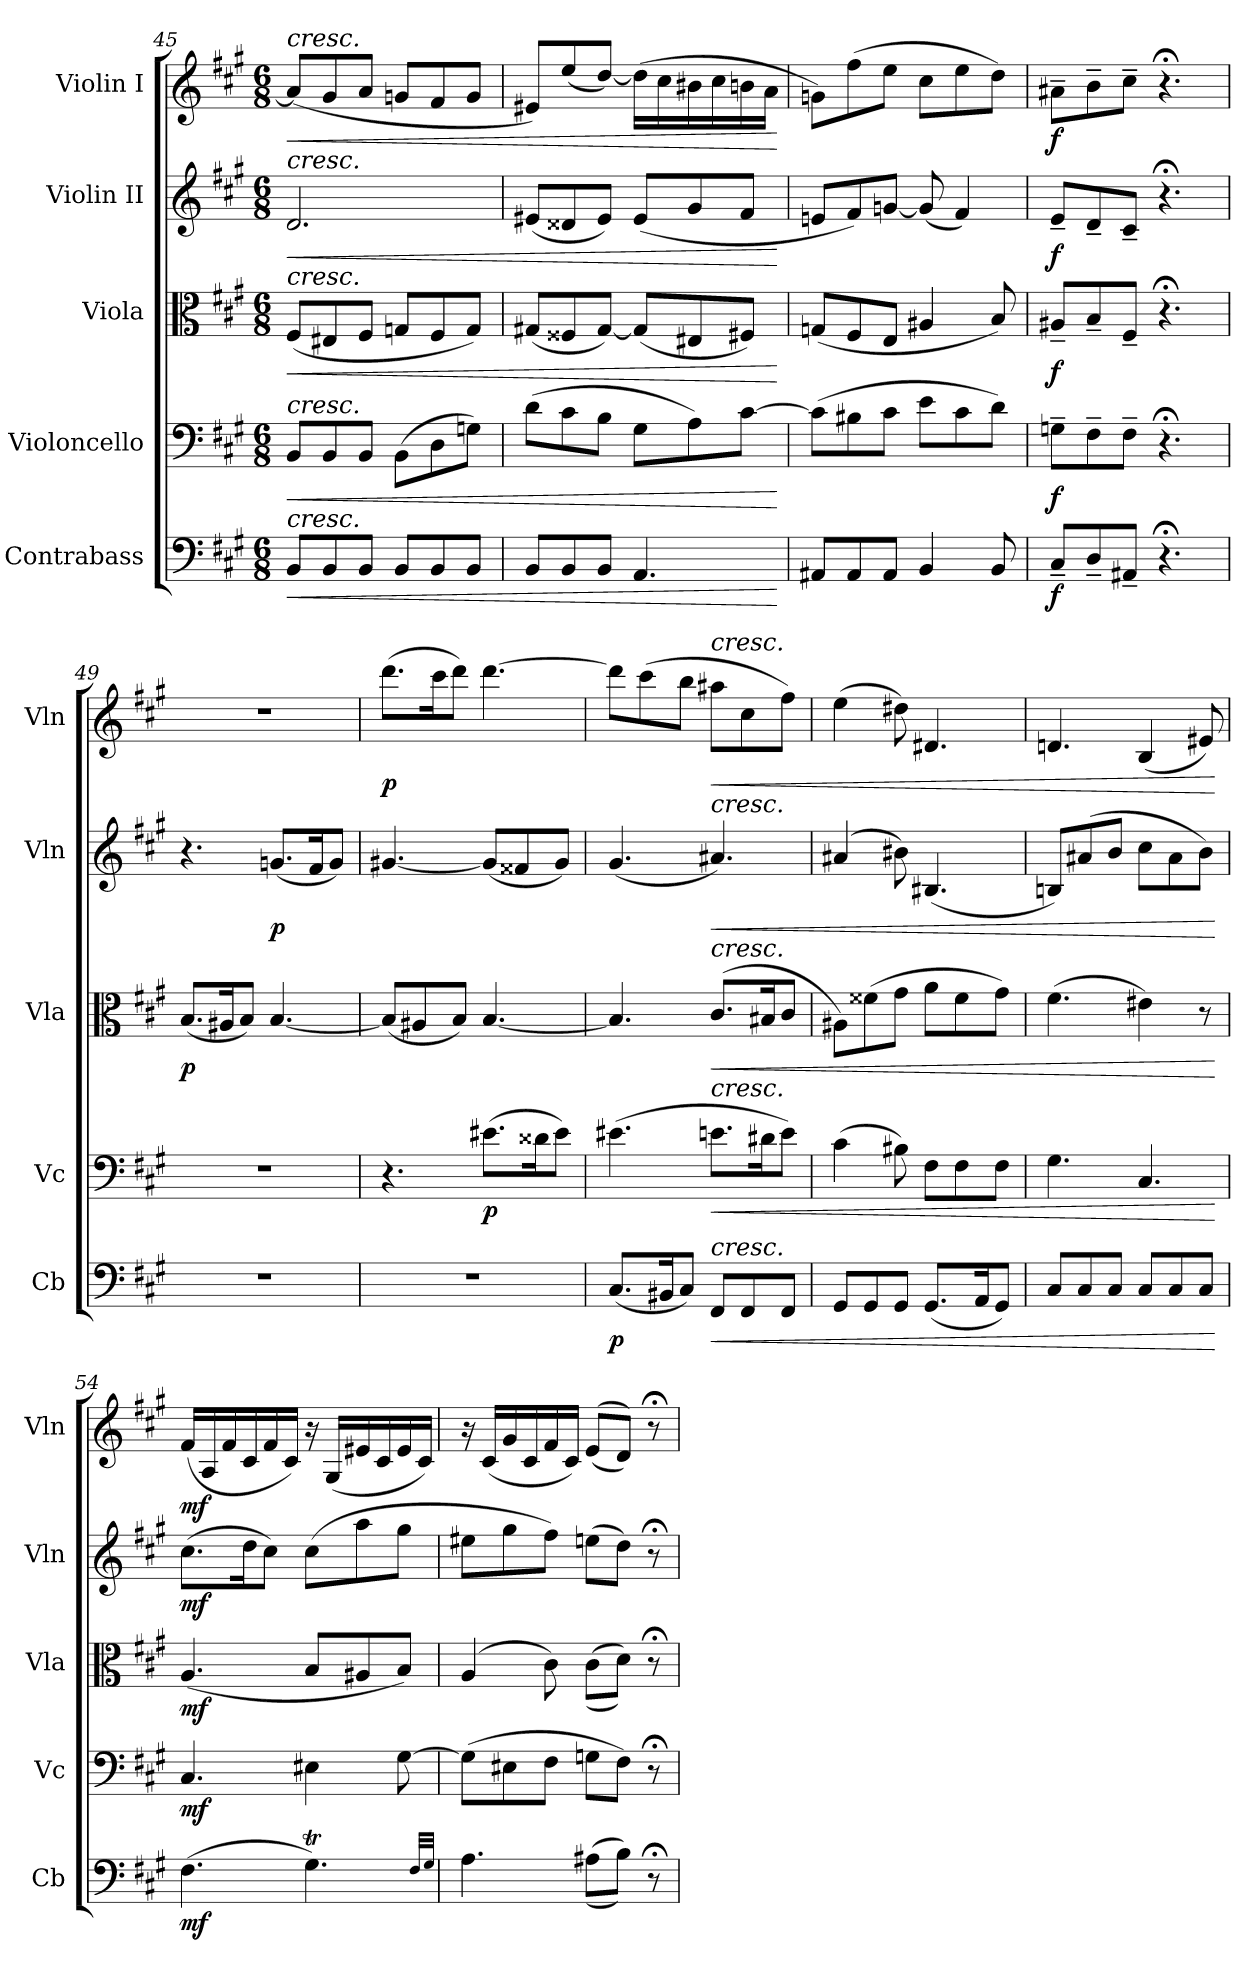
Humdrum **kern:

**kern	**dynam	**kern	**dynam	**kern	**dynam	**kern	**dynam	**kern	**dynam
*part5	*part5	*part4	*part4	*part3	*part3	*part2	*part2	*part1	*part1
*staff5	*staff5	*staff4	*staff4	*staff3	*staff3	*staff2	*staff2	*staff1	*staff1
*I"Contrabass	*	*I"Violoncello	*	*I"Viola	*	*I"Violin II	*	*I"Violin I	*
*I'Cb	*	*I'Vc	*	*I'Vla	*	*I'Vln	*	*I'Vln	*
*clefF4	*	*clefF4	*	*clefC3	*	*clefG2	*	*clefG2	*
*ITrd7c12	*	*	*	*	*	*	*	*	*
*k[f#c#g#]	*	*k[f#c#g#]	*	*k[f#c#g#]	*	*k[f#c#g#]	*	*k[f#c#g#]	*
*M6/8	*	*M6/8	*	*M6/8	*	*M6/8	*	*M6/8	*
=45	=45	=45	=45	=45	=45	=45	=45	=45	=45
!	!	!	!	!	!	!	!	!LO:TX:a:i:t=cresc.	!
!	!	!	!	!	!	!LO:TX:a:i:t=cresc.	!	!	!
!	!	!	!	!LO:TX:a:i:t=cresc.	!	!	!	!	!
!	!	!LO:TX:a:i:t=cresc.	!	!	!	!	!	!	!
!LO:TX:a:i:t=cresc.	!	!	!	!	!	!	!	!	!
!	!LO:HP:b	!	!LO:HP:b	!	!LO:HP:b	!	!LO:HP:b	!	!LO:HP:b
8BBB/L	<	8BB/L	<	(8F#/L	<	2.d/	<	(8a/L]	<
8BBB/	.	8BB/	.	8E#X/	.	.	.	8g#/	.
8BBB/J	.	8BB/J	.	8F#/J	.	.	.	8a/J	.
8BBB/L	.	(8BB\L	.	8Gn/L	.	.	.	8gn/L	.
8BBB/	.	8D\	.	8F#/	.	.	.	8f#/	.
8BBB/J	.	8Gn\J)	.	8G/J)	.	.	.	8g/J	.
=46	=46	=46	=46	=46	=46	=46	=46	=46	=46
8BBB/L	.	(8d\L	.	(8G#X/L	.	(8e#X/L	.	8e#X/L)	.
8BBB/	.	8c#\	.	8F##X/	.	8d##X/	.	(8ee/	.
8BBB/J	.	8B\J	.	[8G#/J)	.	8e#/J)	.	[8dd/J)	.
4.AAA/	.	8G#\L	.	(8G#/L]	.	(8e#/L	.	(16dd\LL]	.
.	.	.	.	.	.	.	.	16cc#\	.
.	.	8A\)	.	8E#X/	.	8g#/	.	16b#X\	.
.	.	.	.	.	.	.	.	16cc#\	.
.	.	[8c#\J	.	8F#X/J)	.	8f#/J	.	16bn\	.
.	.	.	.	.	.	.	.	16a\JJ	.
.	[	.	[	.	[	.	[	.	[
=47	=47	=47	=47	=47	=47	=47	=47	=47	=47
8AAA#X/L	.	(8c#\L]	.	(8Gn/L	.	8en/L	.	8gn\L)	.
8AAA#/	.	8B#X\	.	8F#/	.	8f#/)	.	(8ff#\	.
8AAA#/J	.	8c#\J	.	8E/J	.	[8gn/J	.	8ee\J	.
4BBB/	.	8e\L	.	4A#X/	.	(8g/]	.	8cc#\L	.
.	.	8c#\	.	.	.	4f#/)	.	8ee\	.
8BBB/	.	8d\J)	.	8B/)	.	.	.	8dd\J)	.
=48	=48	=48	=48	=48	=48	=48	=48	=48	=48
!	!LO:DY:b	!	!LO:DY:b	!	!LO:DY:b	!	!LO:DY:b	!	!LO:DY:b
8CC#~/L	f	8Gn~\L	f	8A#X~/L	f	8e~/L	f	8a#X~\L	f
8DD~/	.	8F#~\	.	8B~/	.	8d~/	.	8b~\	.
8AAA#X~/J	.	8F#~\J	.	8F#~/J	.	8c#~/J	.	8cc#~\J	.
4.r;<	.	4.r;<	.	4.r;<	.	4.r;<	.	4.r;<	.
=49	=49	=49	=49	=49	=49	=49	=49	=49	=49
*	*	*	*	*	*	*	*	*MM47	*
!	!	!	!	!	!LO:DY:b	!	!	!	!
2.r	.	2.r	.	(8.B/L	p	4.r	.	2.r	.
.	.	.	.	16A#X/K	.	.	.	.	.
.	.	.	.	8B/J)	.	.	.	.	.
!	!	!	!	!	!	!	!LO:DY:b	!	!
.	.	.	.	[4.B/	.	(8.gn/L	p	.	.
.	.	.	.	.	.	16f#/K	.	.	.
.	.	.	.	.	.	8g/J)	.	.	.
=50	=50	=50	=50	=50	=50	=50	=50	=50	=50
!	!	!	!	!	!	!	!	!	!LO:DY:b
2.r	.	4.r	.	(8B/L]	.	[4.g#X/	.	(8.ddd\L	p
.	.	.	.	8A#X/	.	.	.	.	.
.	.	.	.	.	.	.	.	16ccc#\K	.
.	.	.	.	8B/J)	.	.	.	8ddd\J)	.
!	!	!	!LO:DY:b	!	!	!	!	!	!
.	.	(8.e#X\L	p	[4.B/	.	(8g#/L]	.	[4.ddd\	.
.	.	.	.	.	.	8f##X/	.	.	.
.	.	16d##X\K	.	.	.	.	.	.	.
.	.	8e#\J)	.	.	.	8g#/J)	.	.	.
=51	=51	=51	=51	=51	=51	=51	=51	=51	=51
!	!LO:DY:b	!	!	!	!	!	!	!	!
(8.CC#/L	p	(4.e#X\	.	4.B/]	.	(4.g#/	.	8ddd\L]	.
.	.	.	.	.	.	.	.	(8ccc#\	.
16BBB#X/K	.	.	.	.	.	.	.	.	.
8CC#/J)	.	.	.	.	.	.	.	8bb\J	.
!	!	!	!	!	!	!	!	!LO:TX:a:i:t=cresc.	!
!	!	!	!	!	!	!LO:TX:a:i:t=cresc.	!	!	!
!	!	!	!	!LO:TX:a:i:t=cresc.	!	!	!	!	!
!	!	!LO:TX:a:i:t=cresc.	!	!	!	!	!	!	!
!LO:TX:a:i:t=cresc.	!	!	!	!	!	!	!	!	!
!	!LO:HP:b	!	!LO:HP:b	!	!LO:HP:b	!	!LO:HP:b	!	!LO:HP:b
8FFF#/L	<	8.en\L	<	(8.c#/L	<	4.a#X/)	<	8aa#X\L	<
8FFF#/	.	.	.	.	.	.	.	8cc#\	.
.	.	16d#X\K	.	16B#X/K	.	.	.	.	.
8FFF#/J	.	8e\J)	.	8c#/J	.	.	.	8ff#\J)	.
!!LO:LB:g=z
=52	=52	=52	=52	=52	=52	=52	=52	=52	=52
8GGG#/L	.	(4c#\	.	8A#X\L)	.	(4a#X/	.	(4ee\	.
8GGG#/	.	.	.	(8f##X\	.	.	.	.	.
8GGG#/J	.	8B#X\)	.	8g#\J	.	8b#X\)	.	8dd#X\)	.
(8.GGG#/L	.	8F#\L	.	8a\L	.	(4.B#X/	.	4.d#X/	.
.	.	8F#\	.	8f##\	.	.	.	.	.
16AAA/K	.	.	.	.	.	.	.	.	.
8GGG#/J)	.	8F#\J	.	8g#\J)	.	.	.	.	.
=53	=53	=53	=53	=53	=53	=53	=53	=53	=53
8CC#/L	.	4.G#\	.	(4.f#\	.	8Bn/L)	.	4.dn/	.
8CC#/	.	.	.	.	.	(8a#X/	.	.	.
8CC#/J	.	.	.	.	.	8b/J	.	.	.
8CC#/L	.	4.C#/	.	4e#X\)	.	8cc#\L	.	(4B/	.
8CC#/	.	.	.	.	.	8a#\	.	.	.
8CC#/J	.	.	.	8r	.	8b\J)	.	8e#X/)	.
.	[	.	[	.	[	.	[	.	[
=54	=54	=54	=54	=54	=54	=54	=54	=54	=54
!	!LO:DY:b	!	!LO:DY:b	!	!LO:DY:b	!	!LO:DY:b	!	!LO:DY:b
(4.FF#\	mf	4.C#/	mf	(4.A/	mf	(8.cc#\L	mf	(16f#/LL	mf
.	.	.	.	.	.	.	.	16A/	.
.	.	.	.	.	.	.	.	16f#/	.
.	.	.	.	.	.	16dd\K	.	16c#/	.
.	.	.	.	.	.	8cc#\J)	.	16f#/	.
.	.	.	.	.	.	.	.	16c#/JJ)	.
4.GG#t\)	.	4E#X\	.	8B/L	.	(8cc#\L	.	16r	.
.	.	.	.	.	.	.	.	(16G#/LL	.
.	.	.	.	8A#X/	.	8aa\	.	16e#X/	.
.	.	.	.	.	.	.	.	16c#/	.
.	.	[8G#\	.	8B/J)	.	8gg#\J	.	16e#/	.
.	.	.	.	.	.	.	.	16c#/JJ)	.
32qFF#/LLL	.	.	.	.	.	.	.	.	.
32qGG#/JJJ	.	.	.	.	.	.	.	.	.
=55	=55	=55	=55	=55	=55	=55	=55	=55	=55
4.AA\	.	(8G#\L]	.	(4A/	.	8ee#X\L	.	16r	.
.	.	.	.	.	.	.	.	(16c#/LL	.
.	.	8E#X\	.	.	.	8gg#\	.	16g#/	.
.	.	.	.	.	.	.	.	16c#/	.
.	.	8F#\J	.	8c#\)	.	8ff#\J)	.	16f#/	.
.	.	.	.	.	.	.	.	16c#/JJ)	.
((8AA#X\L	.	8Gn\L	.	((8c#\L	.	(8een\L	.	((8e/L	.
8BB\J))	.	8F#\J)	.	8d\J))	.	8dd\J)	.	8d/J))	.
8r;<	.	8r;<	.	8r;<	.	8r;<	.	8r;<	.
=	=	=	=	=	=	=	=	=	=
*-	*-	*-	*-	*-	*-	*-	*-	*-	*-
